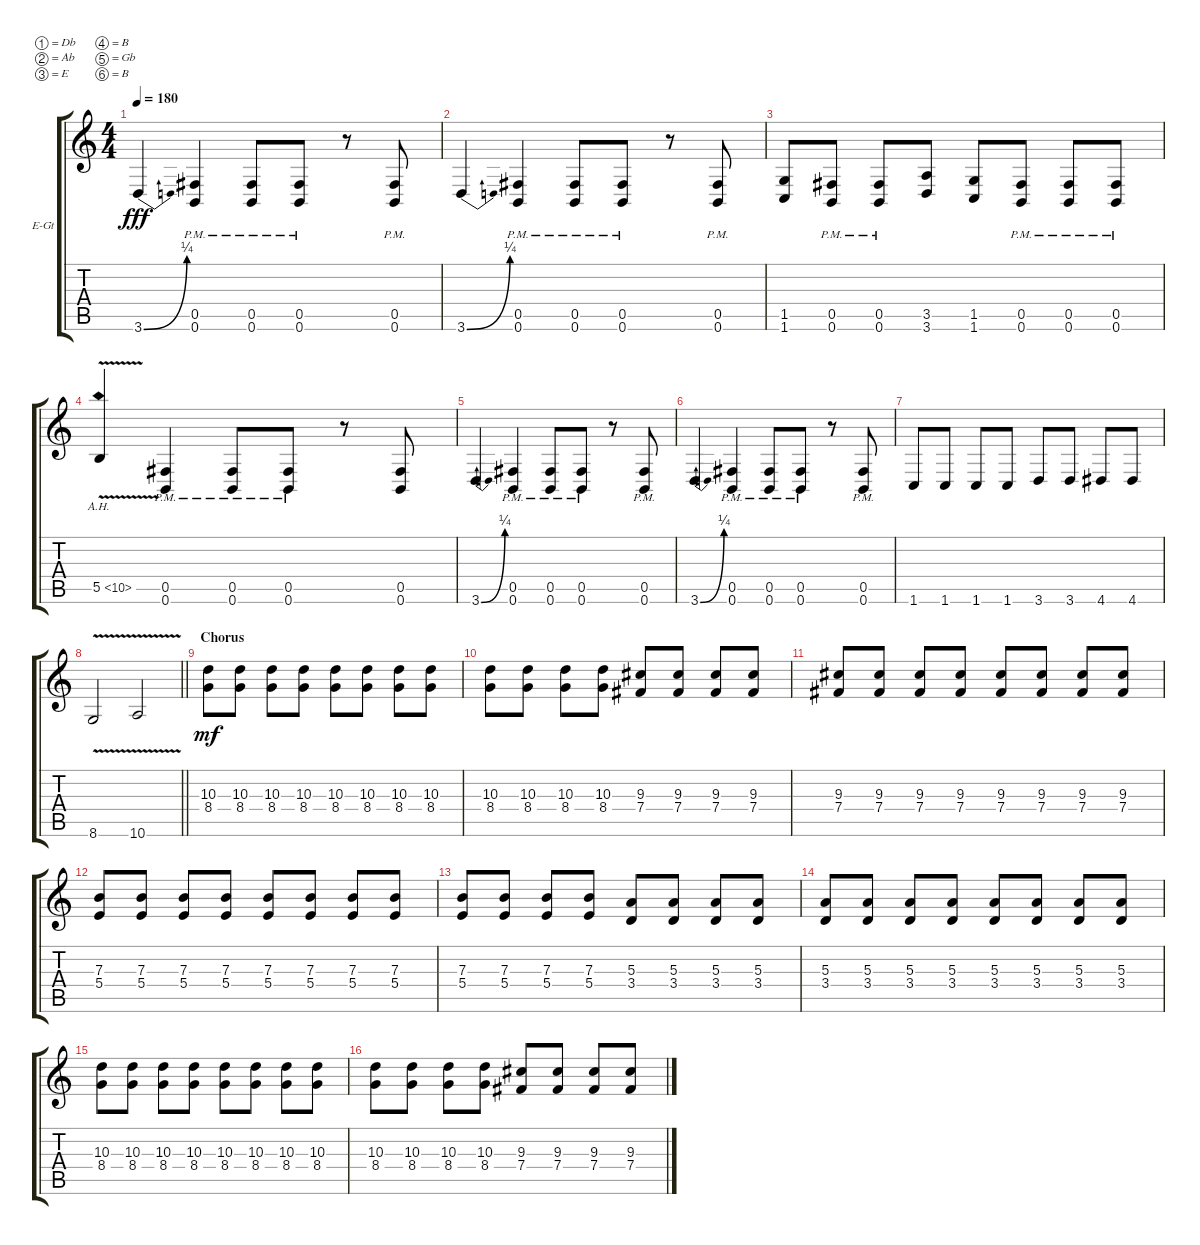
\bracketExtendMode groupsimilarinstruments
\firstSystemTrackNameOrientation horizontal
\otherSystemsTrackNameOrientation horizontal
\track ("Guitar #2" "E-Gt") {instrument overdrivenguitar}
\staff {score tabs}
\tuning (Db4 Ab3 E3 B2 Gb2 B1)
\ts (4 4)
\tempo 180
\clef g2
\ks c
3.6{be (bend 0 0 60 1)}.4{dy fff} (0.5{pm} 0.6{pm}).4 (0.5{pm} 0.6{pm}).8 (0.5{pm} 0.6{pm}).8 r.8 (0.5{pm} 0.6{pm}).8 |
3.6{be (bend 0 0 60 1)}.4 (0.5{pm} 0.6{pm}).4 (0.5{pm} 0.6{pm}).8 (0.5{pm} 0.6{pm}).8 r.8 (0.5{pm} 0.6{pm}).8 |
(1.5 1.6).8 (0.5{pm} 0.6{pm}).8 (0.5{pm} 0.6{pm}).8 (3.5 3.6).8 (1.5 1.6).8 (0.5{pm} 0.6{pm}).8 (0.5{pm} 0.6{pm}).8 (0.5{pm} 0.6{pm}).8 |
5.5{ah 5 v}.4 (0.5{pm} 0.6{pm}).4 (0.5{pm} 0.6{pm}).8 (0.5{pm} 0.6{pm}).8 r.8 (0.5 0.6).8 |
3.6{be (bend 0 0 60 1)}.4 (0.5{pm} 0.6{pm}).4 (0.5{pm} 0.6{pm}).8 (0.5{pm} 0.6{pm}).8 r.8 (0.5{pm} 0.6{pm}).8 |
3.6{be (bend 0 0 60 1)}.4 (0.5{pm} 0.6{pm}).4 (0.5{pm} 0.6{pm}).8 (0.5{pm} 0.6{pm}).8 r.8 (0.5{pm} 0.6{pm}).8 |
1.6.8 1.6.8 1.6.8 1.6.8 3.6.8 3.6.8 4.6.8 4.6.8 |
\barLineRight lightlight
8.6{v}.2 10.6{v}.2 |
\section ("" "Chorus")
(10.3 8.4).8{dy mf} (10.3 8.4).8 (10.3 8.4).8 (10.3 8.4).8 (10.3 8.4).8 (10.3 8.4).8 (10.3 8.4).8 (10.3 8.4).8 |
(10.3 8.4).8 (10.3 8.4).8 (10.3 8.4).8 (10.3 8.4).8 (9.3 7.4).8 (9.3 7.4).8 (9.3 7.4).8 (9.3 7.4).8 |
(9.3 7.4).8 (9.3 7.4).8 (9.3 7.4).8 (9.3 7.4).8 (9.3 7.4).8 (9.3 7.4).8 (9.3 7.4).8 (9.3 7.4).8 |
(7.3 5.4).8 (7.3 5.4).8 (7.3 5.4).8 (7.3 5.4).8 (7.3 5.4).8 (7.3 5.4).8 (7.3 5.4).8 (7.3 5.4).8 |
(7.3 5.4).8 (7.3 5.4).8 (7.3 5.4).8 (7.3 5.4).8 (5.3 3.4).8 (5.3 3.4).8 (5.3 3.4).8 (5.3 3.4).8 |
(5.3 3.4).8 (5.3 3.4).8 (5.3 3.4).8 (5.3 3.4).8 (5.3 3.4).8 (5.3 3.4).8 (5.3 3.4).8 (5.3 3.4).8 |
(10.3 8.4).8 (10.3 8.4).8 (10.3 8.4).8 (10.3 8.4).8 (10.3 8.4).8 (10.3 8.4).8 (10.3 8.4).8 (10.3 8.4).8 |
(10.3 8.4).8 (10.3 8.4).8 (10.3 8.4).8 (10.3 8.4).8 (9.3 7.4).8 (9.3 7.4).8 (9.3 7.4).8 (9.3 7.4).8
